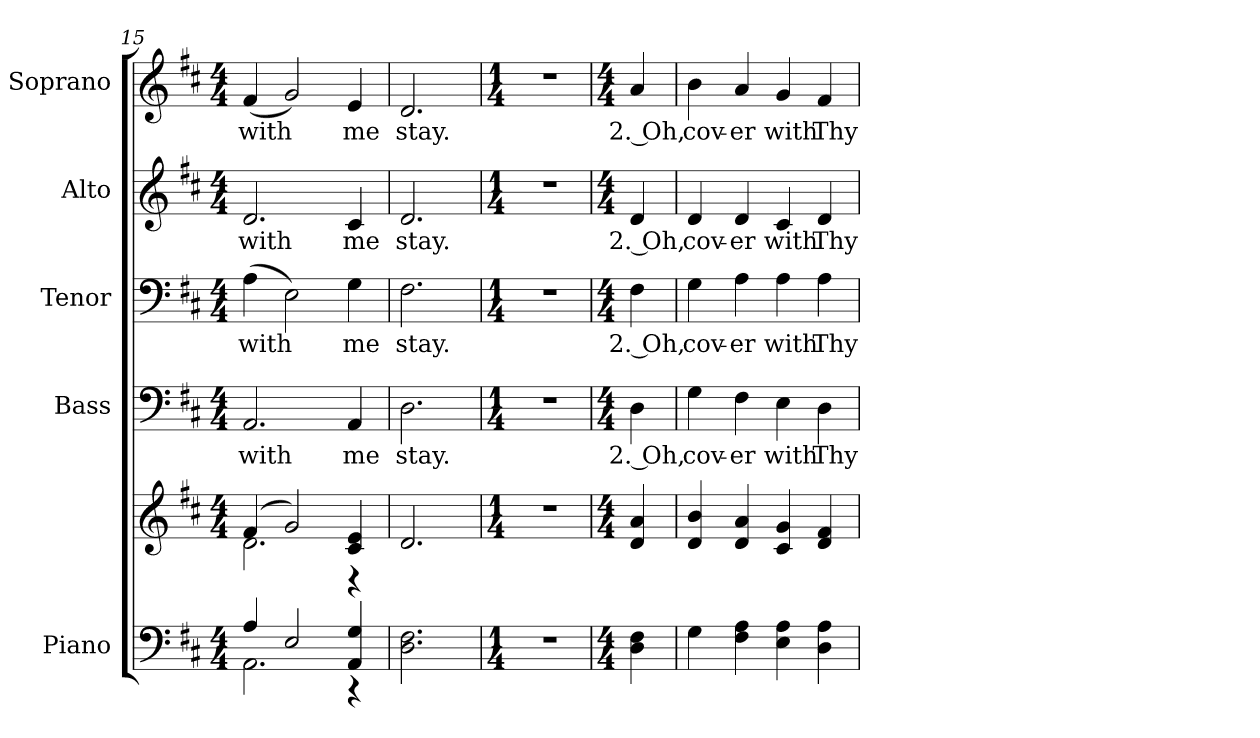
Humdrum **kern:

**kern	**kern	**kern	**text	**kern	**text	**kern	**text	**kern	**text
*part5	*part5	*part4	*part4	*part3	*part3	*part2	*part2	*part1	*part1
*staff6	*staff5	*staff4	*staff4	*staff3	*staff3	*staff2	*staff2	*staff1	*staff1
*I"Piano	*	*I"Bass	*	*I"Tenor	*	*I"Alto	*	*I"Soprano	*
*I'Pno.	*	*I'B.	*	*I'T.	*	*I'A.	*	*I'S.	*
!!LO:PB:g=z
*clefF4	*clefG2	*clefF4	*	*clefF4	*	*clefG2	*	*clefG2	*
*k[f#c#]	*k[f#c#]	*k[f#c#]	*	*k[f#c#]	*	*k[f#c#]	*	*k[f#c#]	*
*D:	*D:	*D:	*	*D:	*	*D:	*	*D:	*
*M4/4	*M4/4	*M4/4	*	*M4/4	*	*M4/4	*	*M4/4	*
=15	=15	=15	=15	=15	=15	=15	=15	=15	=15
*^	*^	*	*	*	*	*	*	*	*
!	!	!	!	!	!LO:LY:b:color=#000000	!	!	!	!	!	!
!	!	!	!	!	!	!	!LO:LY:b:color=#000000	!	!	!	!
!	!	!	!	!	!	!	!	!	!LO:LY:b:color=#000000	!	!
!	!	!	!	!	!	!	!	!	!	!	!LO:LY:b:color=#000000
4Ai/	2.AAi\	(4f#i/	2.di\	2.AAi/	with	(4Ai\	with	2.di/	with	(4f#i/	with
2Ei/	.	2gi/)	.	.	.	2Ei\)	.	.	.	2gi/)	.
!	!	!	!	!	!LO:LY:b:color=#000000	!	!	!	!	!	!
!	!	!	!	!	!	!	!LO:LY:b:color=#000000	!	!	!	!
!	!	!	!	!	!	!	!	!	!LO:LY:b:color=#000000	!	!
!	!	!	!	!	!	!	!	!	!	!	!LO:LY:b:color=#000000
4AAi/ 4Gi	4r	4c#i/ 4ei	4r	4AAi/	me	4Gi\	me	4c#i/	me	4ei/	me
*v	*v	*	*	*	*	*	*	*	*	*	*
*	*v	*v	*	*	*	*	*	*	*	*
=16	=16	=16	=16	=16	=16	=16	=16	=16	=16
*^	*^	*	*	*	*	*	*	*	*
!	!	!	!	!	!LO:LY:b:color=#000000	!	!	!	!	!	!
*v	*v	*	*	*	*	*	*	*	*	*	*
*	*v	*v	*	*	*	*	*	*	*	*
*^	*^	*	*	*	*	*	*	*	*
!	!	!	!	!	!	!	!LO:LY:b:color=#000000	!	!	!	!
*v	*v	*	*	*	*	*	*	*	*	*	*
*	*v	*v	*	*	*	*	*	*	*	*
*^	*^	*	*	*	*	*	*	*	*
!	!	!	!	!	!	!	!	!	!LO:LY:b:color=#000000	!	!
*v	*v	*	*	*	*	*	*	*	*	*	*
*	*v	*v	*	*	*	*	*	*	*	*
*^	*^	*	*	*	*	*	*	*	*
!	!	!	!	!	!	!	!	!	!	!	!LO:LY:b:color=#000000
*v	*v	*	*	*	*	*	*	*	*	*	*
*	*v	*v	*	*	*	*	*	*	*	*
2.Di\ 2.F#i	2.di/	2.Di\	stay.	2.F#i\	stay.	2.di/	stay.	2.di/	stay.
!!LO:PB:g=z
=17	=17	=17	=17	=17	=17	=17	=17	=17	=17
*M1/4	*M1/4	*M1/4	*	*M1/4	*	*M1/4	*	*M1/4	*
!LO:N:vis=1	!LO:N:vis=1	!LO:N:vis=1	!	!LO:N:vis=1	!	!LO:N:vis=1	!	!LO:N:vis=1	!
4r	4r	4r	.	4r	.	4r	.	4r	.
=	=	=	=	=	=	=	=	=	=
*M4/4	*M4/4	*M4/4	*	*M4/4	*	*M4/4	*	*M4/4	*
!	!	!	!LO:LY:b:color=#000000	!	!	!	!	!	!
!	!	!	!	!	!LO:LY:b:color=#000000	!	!	!	!
!	!	!	!	!	!	!	!LO:LY:b:color=#000000	!	!
!	!	!	!	!	!	!	!	!	!LO:LY:b:color=#000000
4Di\ 4F#i	4di/ 4ai	4Di\	2. Oh,	4F#i\	2. Oh,	4di/	2. Oh,	4ai/	2. Oh,
=1	=1	=1	=1	=1	=1	=1	=1	=1	=1
!	!	!	!LO:LY:b:color=#000000	!	!	!	!	!	!
!	!	!	!	!	!LO:LY:b:color=#000000	!	!	!	!
!	!	!	!	!	!	!	!LO:LY:b:color=#000000	!	!
!	!	!	!	!	!	!	!	!	!LO:LY:b:color=#000000
4Gi\	4di/ 4bi	4Gi\	cov-	4Gi\	cov-	4di/	cov-	4bi\	cov-
!	!	!	!LO:LY:b:color=#000000	!	!	!	!	!	!
!	!	!	!	!	!LO:LY:b:color=#000000	!	!	!	!
!	!	!	!	!	!	!	!LO:LY:b:color=#000000	!	!
!	!	!	!	!	!	!	!	!	!LO:LY:b:color=#000000
4F#i\ 4Ai	4di/ 4ai	4F#i\	-er	4Ai\	-er	4di/	-er	4ai/	-er
!	!	!	!LO:LY:b:color=#000000	!	!	!	!	!	!
!	!	!	!	!	!LO:LY:b:color=#000000	!	!	!	!
!	!	!	!	!	!	!	!LO:LY:b:color=#000000	!	!
!	!	!	!	!	!	!	!	!	!LO:LY:b:color=#000000
4Ei\ 4Ai	4c#i/ 4gi	4Ei\	with	4Ai\	with	4c#i/	with	4gi/	with
!	!	!	!LO:LY:b:color=#000000	!	!	!	!	!	!
!	!	!	!	!	!LO:LY:b:color=#000000	!	!	!	!
!	!	!	!	!	!	!	!LO:LY:b:color=#000000	!	!
!	!	!	!	!	!	!	!	!	!LO:LY:b:color=#000000
4Di\ 4Ai	4di/ 4f#i	4Di\	Thy	4Ai\	Thy	4di/	Thy	4f#i/	Thy
=	=	=	=	=	=	=	=	=	=
*-	*-	*-	*-	*-	*-	*-	*-	*-	*-
